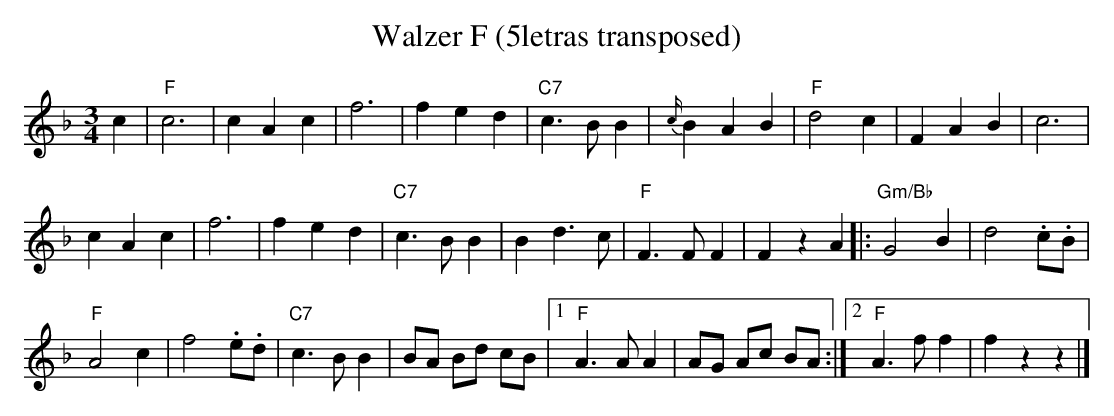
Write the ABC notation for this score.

X:1
T:Walzer F (5letras transposed)
M:3/4
L:1/4
K:F transpose=3 %%MIDI gchordon
c | "F"c3 | cAc | f3 | fed | "C7"c>BB | {c/2}BAB | "F"d2c | FAB | c3 |
cAc | f3 | fed | "C7"c>BB | Bd>c | "F"F>FF | FzA |: "Gm/Bb"G2B | d2 .c/2.B/2 |
"F"A2c | f2 .e/2.d/2 | "C7"c>BB | B/2A/2 B/2d/2 c/2B/2 |1 "F"A>AA | A/2G/2 A/2c/2 B/2A/2 :|2 "F"A>ff | fzz |]
